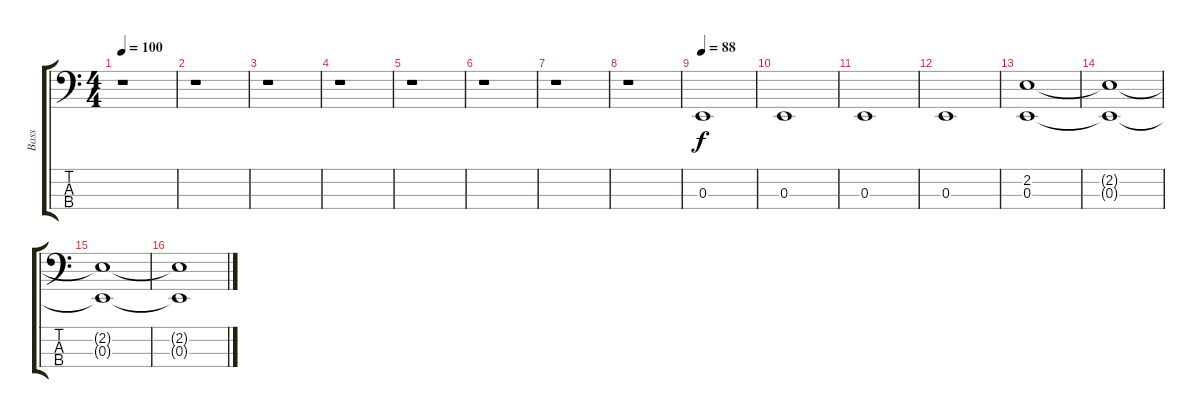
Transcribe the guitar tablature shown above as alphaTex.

\track ("Bass" "Bass") {instrument electricbassfinger}
\staff {score tabs}
\tuning (G2 D2 E1 B0) {hide}
\ts (4 4)
\tempo 100
\clef f4
\ks c
r.1{dy f} |
r.1 |
r.1 |
r.1 |
r.1 |
r.1 |
r.1 |
r.1 |
\tempo 88
0.3.1 |
0.3.1 |
0.3.1 |
0.3.1 |
(2.2 0.3).1 |
(2.2{t} 0.3{t}).1 |
(2.2{t} 0.3{t}).1 |
(2.2{t} 0.3{t}).1
